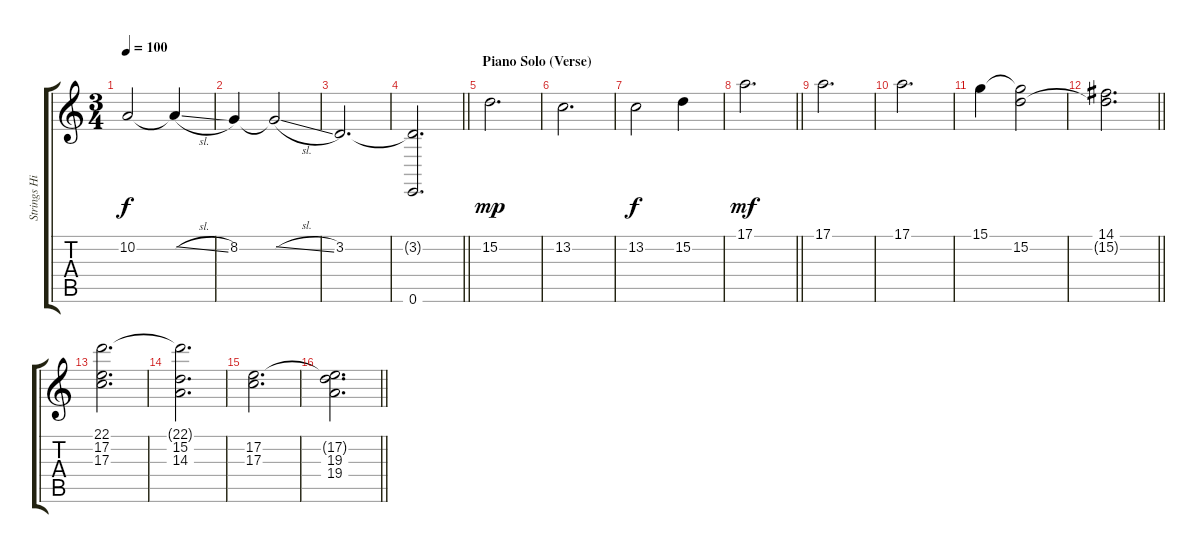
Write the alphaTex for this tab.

\track ("Strings High" "Strings Hi") {instrument stringensemble1}
\staff {score tabs}
\tuning (E4 B3 G3 D3 A2 E2) {hide}
\ts (3 4)
\tempo 100
\clef g2
\ks c
10.2.2{dy f} 10.2{sl t}.4 |
8.2.4 8.2{sl t}.2 |
3.2.2{d} |
\barLineRight lightlight
(3.2{t} 0.6).2{d} |
\section ("" "Piano Solo (Verse)")
15.2.2{d dy mp} |
13.2.2{d} |
13.2.2{dy f} 15.2.4 |
\barLineRight lightlight
17.1.2{d dy mf} |
17.1.2{d} |
17.1.2{d} |
15.1.4 (15.1{t} 15.2).2 |
\barLineRight lightlight
(14.1 15.2{t}).2{d} |
(22.1 17.2 17.3).2{d} |
(22.1{t} 15.2 14.3).2{d} |
(17.2 17.3).2{d} |
\barLineRight lightlight
(17.2{t} 19.3 19.4).2{d}
